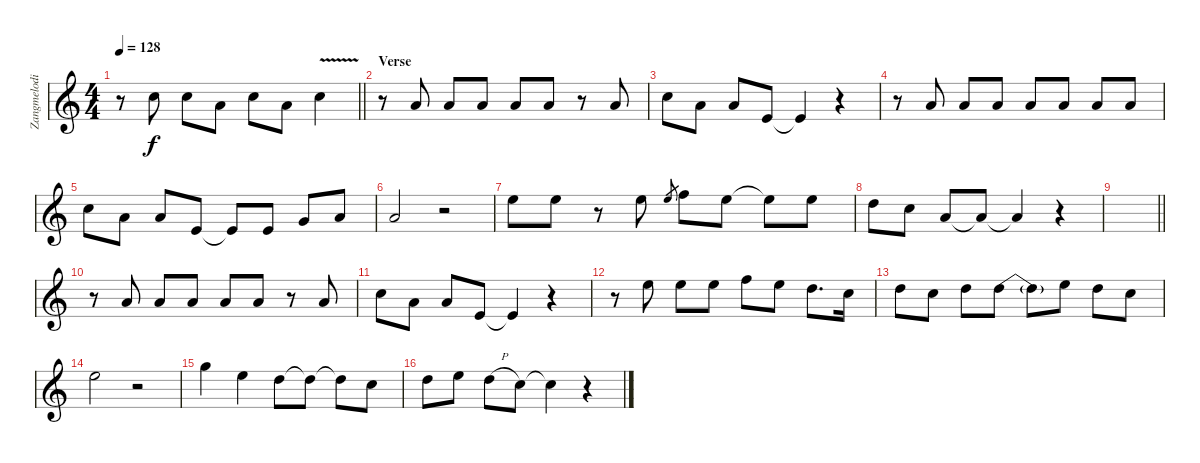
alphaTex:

\track ("Zangmelodie" "Zangmelodi") {instrument distortionguitar}
\staff {score}
\tuning (E4 B3 G3 D3 A2 E2) {hide}
\ts (4 4)
\tempo 128
\clef g2
\barLineRight lightlight
\ks c
r.8{dy f} 1.2.8 1.2.8 2.3.8 1.2.8 2.3.8 1.2{v}.4 |
\section ("" "Verse")
r.8 2.3.8 2.3.8 2.3.8 2.3.8 2.3.8 r.8 2.3.8 |
1.2.8 2.3.8 2.3.8 2.4.8 2.4{t}.4 r.4 |
r.8 2.3.8 2.3.8 2.3.8 2.3.8 2.3.8 2.3.8 2.3.8 |
1.2.8 2.3.8 2.3.8 2.4.8 2.4{t}.8 2.4.8 0.3.8 2.3.8 |
2.3.2 r.2 |
0.1.8 0.1.8 r.8 0.1.8 0.1.8{gr} 1.1.8 0.1.8 0.1{t}.8 0.1.8 |
3.2.8 1.2.8 2.3.8 2.3{t}.8 2.3{t}.4 r.4 |
\barLineRight lightlight
|
r.8 2.3.8 2.3.8 2.3.8 2.3.8 2.3.8 r.8 2.3.8 |
1.2.8 2.3.8 2.3.8 2.4.8 2.4{t}.4 r.4 |
r.8 0.1.8 0.1.8 0.1.8 1.1.8 0.1.8 3.2.8{d} 1.2.16 |
3.2.8 1.2.8 3.2.8 3.2{be (custom 0 0 10 4 20 4 30 0 60 0)}.8 3.2{t}.8 0.1.8 3.2.8 1.2.8 |
0.1.2 r.2 |
3.1.4 0.1.4 3.2.8 3.2{t}.8 3.2{t}.8 1.2.8 |
3.2.8 0.1.8 3.2{h}.8 1.2.8 1.2{t}.4 r.4
